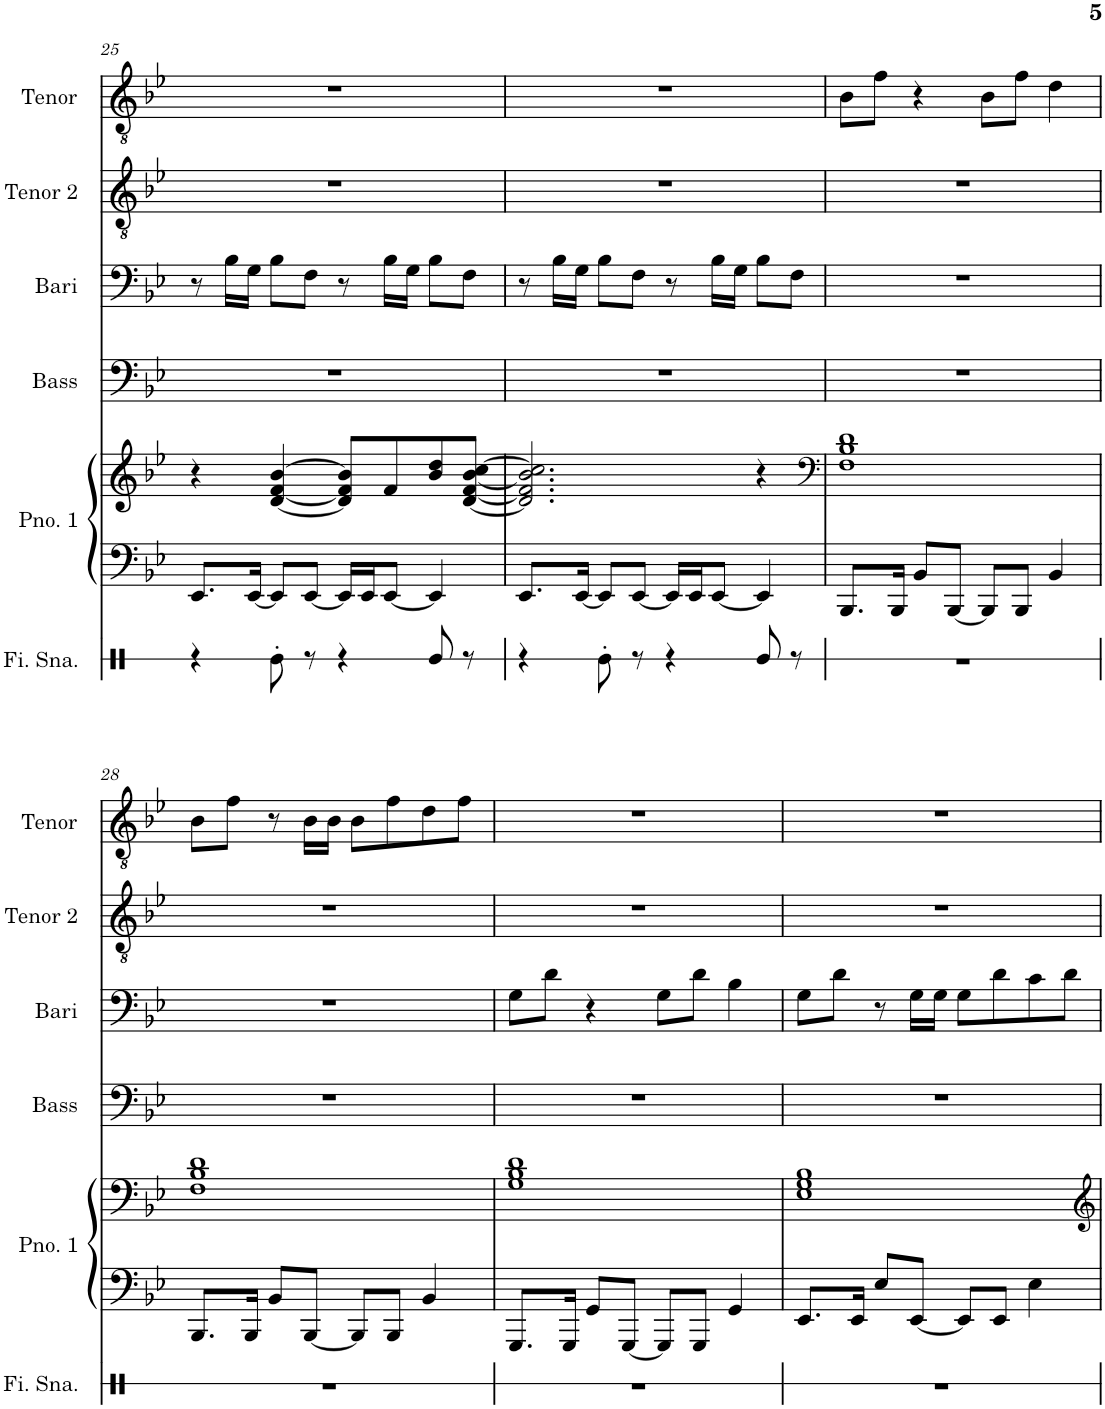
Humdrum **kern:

**kern	**kern	**kern	**kern	**kern	**kern	**kern
*part6	*part5	*part5	*part4	*part3	*part2	*part1
*staff7	*staff6	*staff5	*staff4	*staff3	*staff2	*staff1
*I"Finger Snap	*I"Piano 1	*	*I"Bass	*I"Baritone	*I"Tenor 2	*I"Tenor
*I'Fi. Sna.	*I'Pno. 1	*	*I'Bass	*I'Bari	*I'Tenor 2	*I'Tenor
!!LO:PB:g=z
*clefX	*clefF4	*clefG2	*clefF4	*clefF4	*clefGv2	*clefGv2
*k[]	*k[b-e-]	*k[b-e-]	*k[b-e-]	*k[b-e-]	*k[b-e-]	*k[b-e-]
*M4/4	*M4/4	*M4/4	*M4/4	*M4/4	*M4/4	*M4/4
=25	=25	=25	=25	=25	=25	=25
4r	8.EE-/L	4r	1r	8r	1r	1r
.	.	.	.	16B-\LL	.	.
.	[16EE-/Jk	.	.	16G\JJ	.	.
8Re'\	8EE-/L]	[4d/ [4f/ [4b-/	.	8B-\L	.	.
8r	[8EE-/J	.	.	8F\J	.	.
4r	16EE-/LL]	8d/] 8f/] 8b-/]L	.	8r	.	.
.	16EE-/J	.	.	.	.	.
.	[8EE-/J	8f/	.	16B-\LL	.	.
.	.	.	.	16G\JJ	.	.
8Re/	4EE-/]	8b-/ 8dd/	.	8B-\L	.	.
8r	.	[8d/ [8f/ [8b-/ [8cc/J	.	8F\J	.	.
=26	=26	=26	=26	=26	=26	=26
4r	8.EE-/L	2.d/] 2.f/] 2.b-/] 2.cc/]	1r	8r	1r	1r
.	.	.	.	16B-\LL	.	.
.	[16EE-/Jk	.	.	16G\JJ	.	.
8Re'\	8EE-/L]	.	.	8B-\L	.	.
8r	[8EE-/J	.	.	8F\J	.	.
4r	16EE-/LL]	.	.	8r	.	.
.	16EE-/J	.	.	.	.	.
.	[8EE-/J	.	.	16B-\LL	.	.
.	.	.	.	16G\JJ	.	.
8Re/	4EE-/]	4r	.	8B-\L	.	.
8r	.	.	.	8F\J	.	.
=27	=27	=27	=27	=27	=27	=27
*	*	*clefF4	*	*	*	*
1r	8.BBB-/L	1F 1B- 1d	1r	1r	1r	8B-\L
.	.	.	.	.	.	8f\J
.	16BBB-/Jk	.	.	.	.	.
.	8BB-/L	.	.	.	.	4r
.	[8BBB-/J	.	.	.	.	.
.	8BBB-/L]	.	.	.	.	8B-\L
.	8BBB-/J	.	.	.	.	8f\J
.	4BB-/	.	.	.	.	4d\
!!LO:LB:g=z
=28	=28	=28	=28	=28	=28	=28
1r	8.BBB-/L	1F 1B- 1d	1r	1r	1r	8B-\L
.	.	.	.	.	.	8f\J
.	16BBB-/Jk	.	.	.	.	.
.	8BB-/L	.	.	.	.	8r
.	[8BBB-/J	.	.	.	.	16B-\LL
.	.	.	.	.	.	16B-\JJ
.	8BBB-/L]	.	.	.	.	8B-\L
.	8BBB-/J	.	.	.	.	8f\
.	4BB-/	.	.	.	.	8d\
.	.	.	.	.	.	8f\J
=29	=29	=29	=29	=29	=29	=29
1r	8.GGG/L	1G 1B- 1d	1r	8G\L	1r	1r
.	.	.	.	8d\J	.	.
.	16GGG/Jk	.	.	.	.	.
.	8GG/L	.	.	4r	.	.
.	[8GGG/J	.	.	.	.	.
.	8GGG/L]	.	.	8G\L	.	.
.	8GGG/J	.	.	8d\J	.	.
.	4GG/	.	.	4B-\	.	.
=30	=30	=30	=30	=30	=30	=30
1r	8.EE-/L	1E- 1G 1B-	1r	8G\L	1r	1r
.	.	.	.	8d\J	.	.
.	16EE-/Jk	.	.	.	.	.
.	8E-/L	.	.	8r	.	.
.	[8EE-/J	.	.	16G\LL	.	.
.	.	.	.	16G\JJ	.	.
.	8EE-/L]	.	.	8G\L	.	.
.	8EE-/J	.	.	8d\	.	.
.	4E-\	.	.	8c\	.	.
.	.	.	.	8d\J	.	.
=	=	=	=	=	=	=
*-	*-	*-	*-	*-	*-	*-
